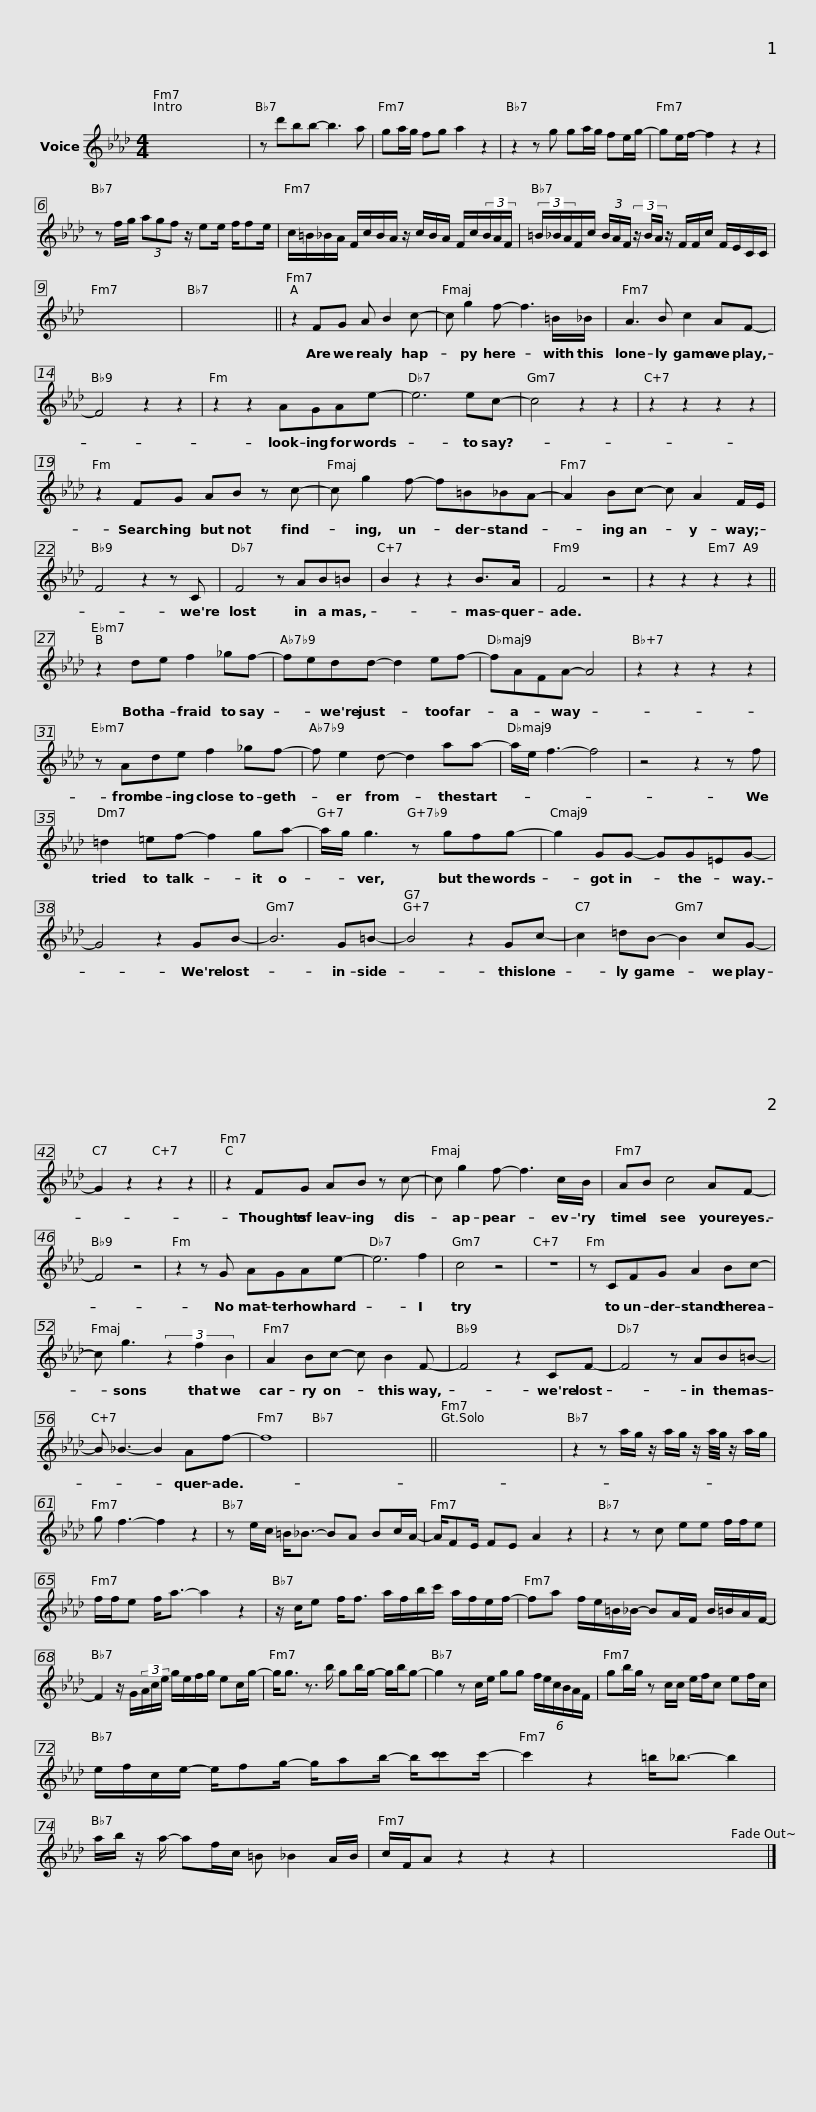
X:1
L:1/8
M:4/4
I:linebreak $
K:Ab
V:1 treble
V:1
 x2 x2 x2 x2 | z d'bb- b3 a | ga/g/ fg a2 z2 | z2 z g ga/g/ fe/g/- |$ ge/f/- f2 z2 z2 | %5
 z f/g/ (3agf z/ ee/ f/fe/ | c/=B/_B/A/ F/c/B/A/ z/ c/B/A/ F/c/(3B/A/F/ |$ (3=B/_B/A/F/c/ (3B/A/F/ (3z/ B/A/ z/ F/F/c/ F/E/C/C/ | x2 x2 x2 x2 | x2 x2 x2 x2 ||$ %10
 z2 FG A B2 c- | c g2 f- f3 =B/_B/ | A3 B c2 AF- | F4 z2 z2 |$ z2 z2 AGAe- | %15
 e6 ec- | c4 z2 z2 | z2 z2 z2 z2 |$ z2 FG AB z c- | c g2 f- f=B_BA- | %20
 A2 Bc- c A2 F/E/ | F4 z2 z C |$ F4 z AB=B | B2 z2 z2 B>A | F4 z4 | %25
 z2 z2 z2 z2 ||$ z2 de f2 _gf- | fedd- d2 ef- | fAFA- A4 | z2 z2 z2 z2 |$ %30
 z Ade f2 _gf- | f e2 d- d2 aa- | a/e/ f3- f4 | z4 z2 z f |$ =d2 =ef- f2 ga- | %35
 a/g/ g3 z gfg- | g2 GG- GG=EG- | G4 z2 GB- |$ B6 G=B- | B4 z2 Gc- | %40
 c2 =dB- B2 cG- | G2 z2 z2 z2 ||$ z2 FG AB z c- | c g2 f- f3 c/B/ | AB c4 AF- | %45
 F4 z4 |$ z2 z G AGAe- | e6 f2 | c4 z4 | z8 |$ %50
 z CFG A2 Bc- | c g3 (3z2 f2 B2 | A2 Bc- c B2 F- | F4 z2 CF- |$ F4 z AB=B- | %55
 B _B3- B2 Af- | f8 | x2 x2 x2 x2 ||$ x2 x2 x2 x2 | z2 z a/g/ z/ a/g/ z/ a/4g/4 z/ a/g/ | %60
 g f3- f2 z2 | z e/c/ =B<_B- BA Bc/A/- |$ A/FE/ FE A2 z2 | z2 z c ee f/f/e | f/f/e f<a- a2 z2 |$ %65
 z/ c/e f<f a/f/b/c'/ a/f/e/f/- | fa f/e/=B/_B/- BA/F/ B/=B/A/F/- | F2 z/ G/(3A/c/e/ g/e/f/g/ ec/g/- |$ g<g z3/2 b/ gb/g/- g/b/g- | g2 z c/e/ gg (6:4:6f/e/c/B/A/F/ | %70
 gb/g/ z c/c/ e/f/c ef/c/ |$ e/f/c/e/- e/fg/- g/ab/- b/[c'c']c'/- | c'2 z2 =b<_b- b2 | a/b/ z/ a/- af/c/ =B _B2 A/B/ |$ c/F/A z2 z2 z2 | %75
 x2 x2 x2 x2 |] %76
